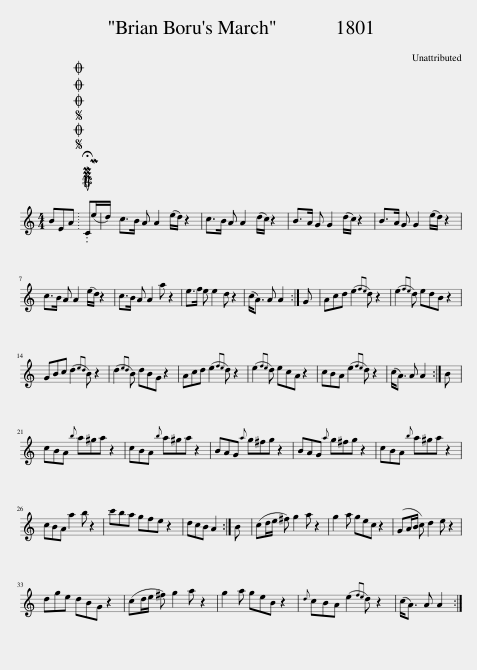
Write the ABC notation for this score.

X:1
L:1/8
M:4/4
I:linebreak $
K:C
V:1 treble
V:1
 BEA |SOSOOO .!fermata!PMTuC(Me/d/) | c>B A A2 (e/d/) z2 | c>B A A2 (d/c/) z2 | B>A G G2 (d/c/) z2 | %5
 B>A G G2 (e/d/) z2 |$ c>B A A2 (e/d/) z2 | c>B A A2 a z2 | e>f e e2 d z2 | (c<A) A A2 :| %10
 G | Acd (e2{fe} d) z2 | (e2{fe} d) edB z2 |$ GBc (d2{ed} B) z2 | (d2{ed} B) dBG z2 | %15
 Acd (e2{fe} d) z2 | (e2{fe} d) ecA z2 | cBA (e2{fe} d) z2 | (c<A) A A2 :| B |$ %20
 cBA{b} a^ga z2 | cBA{b} a^ga z2 | BAG{a} g^fg z2 | BAG{a} g^fg z2 | cBA{b} a^ga z2 |$ %25
 cBA a2 b z2 | c'ba gfe z2 | dcB A2 :| B | (cd/e/ ^f) g2 a z2 | %30
 g2 a gec z2 | (GA/B/ c) d2 e z2 |$ dge dBG z2 | (cd/e/ ^f) g2 a z2 | g2 a geB z2 | %35
{d} cBA (e2{fe} d) z2 | (c<A) A A2 :| %37
